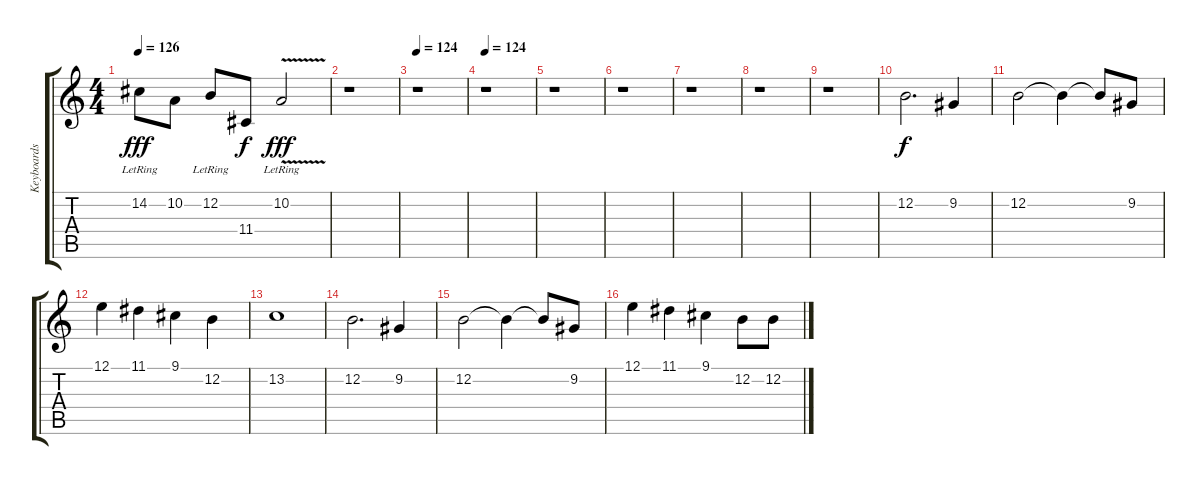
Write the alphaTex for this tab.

\track ("Keyboards" "Keyboards") {instrument lead8bassandlead}
\staff {score tabs}
\tuning (E4 B3 G3 D3 A2 E2) {hide}
\ts (4 4)
\tempo 126
\clef g2
\ks c
14.2{lr}.8{dy fff} 10.2.8 12.2{lr}.8 11.4.8{dy f} 10.2{v lr}.2{dy fff} |
r.1 |
\tempo 126
\tempo 124
r.1 |
\tempo 124
r.1 |
r.1 |
r.1 |
r.1 |
r.1 |
r.1 |
12.2.2{d dy f volume 11 instrument lead2sawtooth} 9.2.4 |
12.2.2 12.2{t}.4 12.2{t}.8 9.2.8 |
12.1.4 11.1.4 9.1.4 12.2.4 |
13.2.1 |
12.2.2{d volume 12} 9.2.4 |
12.2.2 12.2{t}.4 12.2{t}.8 9.2.8 |
12.1.4 11.1.4 9.1.4 12.2.8 12.2.8
